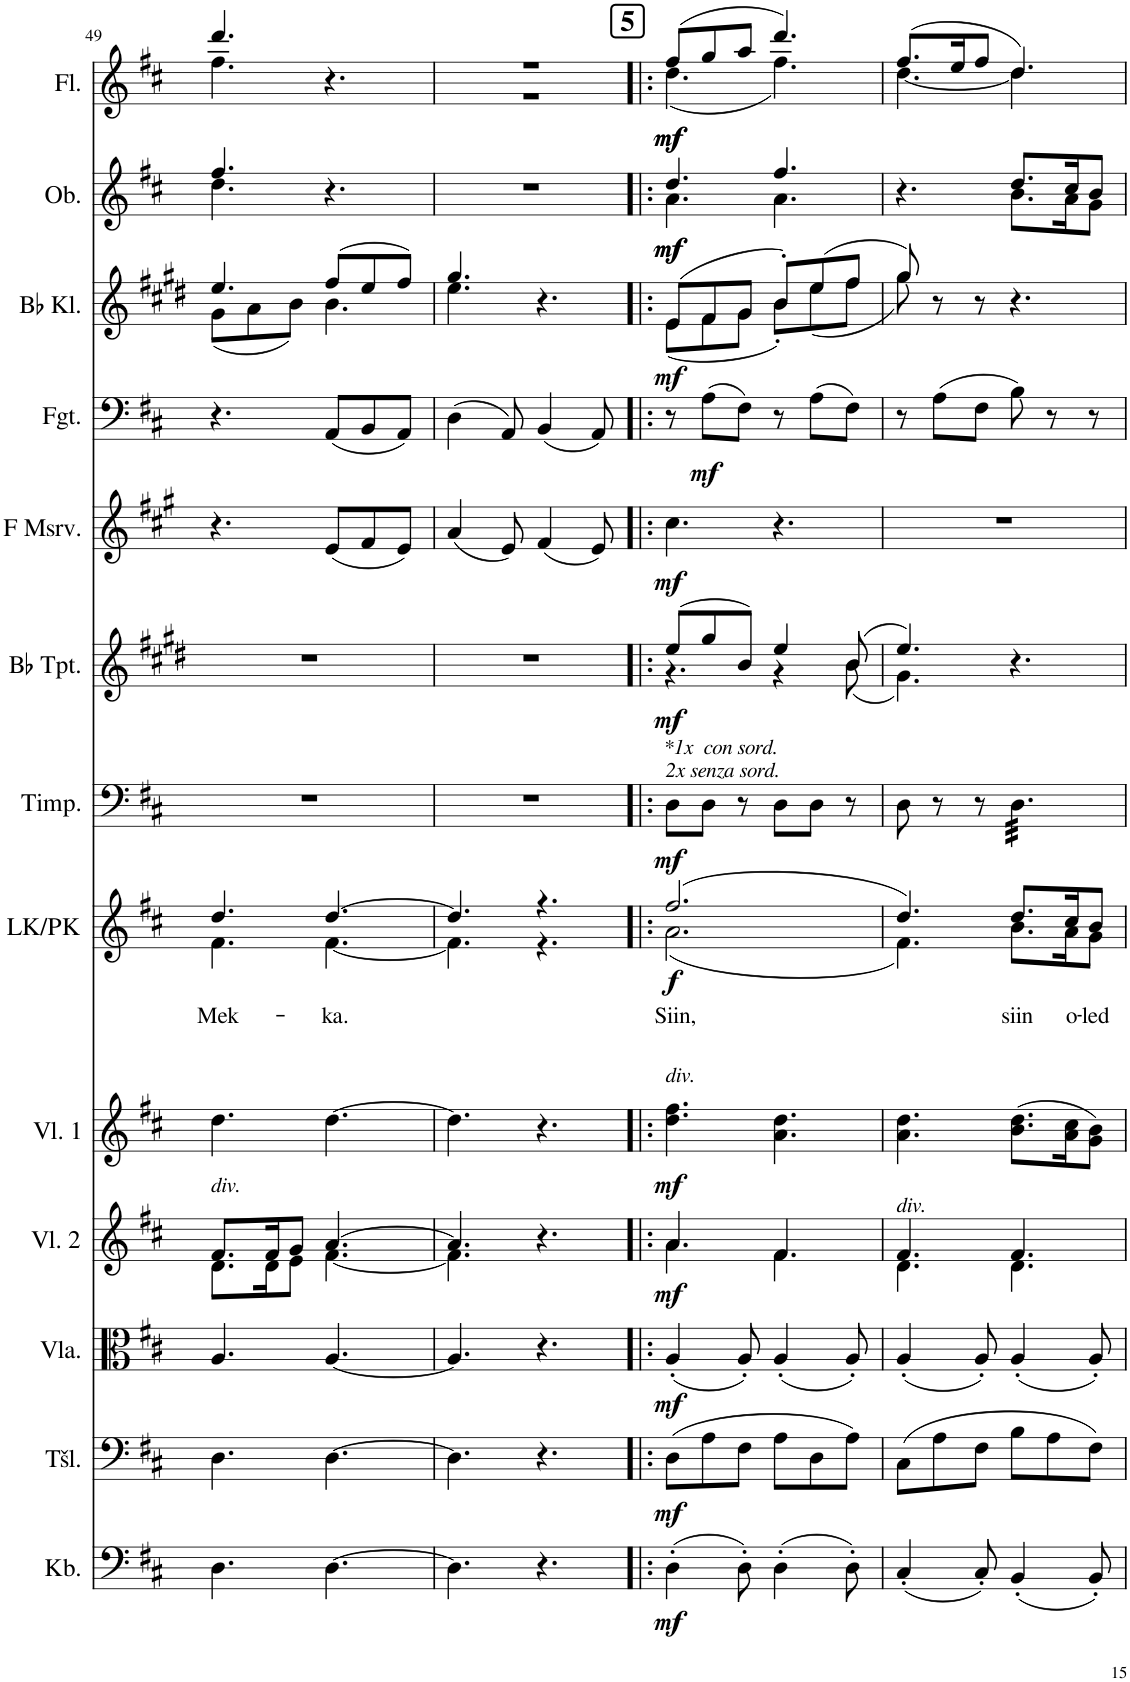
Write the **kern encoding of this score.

**kern	**dynam	**kern	**dynam	**kern	**dynam	**kern	**dynam	**kern	**dynam	**kern	**text	**dynam	**kern	**dynam	**kern	**dynam	**kern	**dynam	**kern	**dynam	**kern	**dynam	**kern	**dynam	**kern	**dynam
*part13	*part13	*part12	*part12	*part11	*part11	*part10	*part10	*part9	*part9	*part8	*part8	*part8	*part7	*part7	*part6	*part6	*part5	*part5	*part4	*part4	*part3	*part3	*part2	*part2	*part1	*part1
*staff13	*staff13	*staff12	*staff12	*staff11	*staff11	*staff10	*staff10	*staff9	*staff9	*staff8	*staff8	*staff8	*staff7	*staff7	*staff6	*staff6	*staff5	*staff5	*staff4	*staff4	*staff3	*staff3	*staff2	*staff2	*staff1	*staff1
*I"Kontrabass	*	*I"Tšello	*	*I"Vioola	*	*I"Viiul 2	*	*I"Viiul 1	*	*I"Laste- ja poistekoor	*	*	*I"Timpan	*	*I"Bb trompet	*	*I"Metsasarv F	*	*I"Fagott	*	*I"Bb klarnet	*	*I"Oboe	*	*I"Flööt	*
*I'Kb.	*	*I'Tšl.	*	*I'Vla.	*	*I'Vl. 2	*	*I'Vl. 1	*	*	*	*	*I'Timp.	*	*I'Bb Tpt.	*	*	*	*I'Fgt.	*	*I'Bb Kl.	*	*I'Ob.	*	*I'Fl.	*
!!LO:PB:g=z
*clefF4	*	*clefF4	*	*clefC3	*	*clefG2	*	*clefG2	*	*clefG2	*	*	*clefF4	*	*clefG2	*	*clefG2	*	*clefF4	*	*clefG2	*	*clefG2	*	*clefG2	*
*Trd7c12	*	*	*	*	*	*	*	*	*	*	*	*	*	*	*Trd1c2	*	*Trd4c7	*	*	*	*Trd1c2	*	*	*	*	*
*k[f#c#]	*	*k[f#c#]	*	*k[f#c#]	*	*k[f#c#]	*	*k[f#c#]	*	*k[f#c#]	*	*	*k[f#c#]	*	*k[f#c#g#d#]	*	*k[f#c#g#]	*	*k[f#c#]	*	*k[f#c#g#d#]	*	*k[f#c#]	*	*k[f#c#]	*
*M6/8	*	*M6/8	*	*M6/8	*	*M6/8	*	*M6/8	*	*M6/8	*	*	*M6/8	*	*M6/8	*	*M6/8	*	*M6/8	*	*M6/8	*	*M6/8	*	*M6/8	*
=49	=49	=49	=49	=49	=49	=49	=49	=49	=49	=49	=49	=49	=49	=49	=49	=49	=49	=49	=49	=49	=49	=49	=49	=49	=49	=49
*	*	*	*	*	*	*^	*	*	*	*	*	*	*	*	*	*	*	*	*	*	*	*	*	*	*	*
!	!	!	!	!	!	!LO:TX:a:i:t=div.	!	!	!	!	!	!	!	!	!	!	!	!	!	!	!	!	!	!	!	!	!
!	!	!	!	!	!	!	!	!	!	!	!	!LO:LY:b	!	!	!	!	!	!	!	!	!	!	!	!	!	!	!
*	*	*	*	*	*	*	*	*	*	*	*^	*	*	*	*	*	*	*	*	*	*	*^	*	*^	*	*^	*
4.D\	.	4.D\	.	4.A/	.	8.f#/L	8.d\L	.	4.dd\	.	4.dd/	4.f#\	Mek-	.	2.r	.	2.r	.	4.r	.	4.r	.	4.ee/	(8g#\L	.	4.ff#/	4.dd\	.	4.ddd/	4.ff#\	.
.	.	.	.	.	.	.	.	.	.	.	.	.	.	.	.	.	.	.	.	.	.	.	.	8a\	.	.	.	.	.	.	.
.	.	.	.	.	.	16f#/K	16d\K	.	.	.	.	.	.	.	.	.	.	.	.	.	.	.	.	.	.	.	.	.	.	.	.
.	.	.	.	.	.	8g/J	8e\J	.	.	.	.	.	.	.	.	.	.	.	.	.	.	.	.	8b\J)	.	.	.	.	.	.	.
!	!	!	!	!	!	!	!	!	!	!	!	!	!LO:LY:b	!	!	!	!	!	!	!	!	!	!	!	!	!	!	!	!	!	!
[4.D\	.	[4.D\	.	[4.A/	.	[4.a/	[4.f#\	.	[4.dd\	.	[4.dd/	[4.f#\	-ka.	.	.	.	.	.	(8e/L	.	(8AA/L	.	(8ff#/L	4.b\	.	4.r	4.ryy	.	4.r	4.ryy	.
.	.	.	.	.	.	.	.	.	.	.	.	.	.	.	.	.	.	.	8f#/	.	8BB/	.	8ee/	.	.	.	.	.	.	.	.
.	.	.	.	.	.	.	.	.	.	.	.	.	.	.	.	.	.	.	8e/J)	.	8AA/J)	.	8ff#/J)	.	.	.	.	.	.	.	.
*	*	*	*	*	*	*	*	*	*	*	*	*	*	*	*	*	*	*	*	*	*	*	*	*	*	*v	*v	*	*	*	*
=50	=50	=50	=50	=50	=50	=50	=50	=50	=50	=50	=50	=50	=50	=50	=50	=50	=50	=50	=50	=50	=50	=50	=50	=50	=50	=50	=50	=50	=50	=50
4.D\]	.	4.D\]	.	4.A/]	.	4.a/]	4.f#\]	.	4.dd\]	.	4.dd/]	4.f#\]	.	.	2.r	.	2.r	.	(4a/	.	(4D\	.	4.gg#/	4.ee\	.	2.r	.	2.r	2.r	.
.	.	.	.	.	.	.	.	.	.	.	.	.	.	.	.	.	.	.	8e/)	.	8AA/)	.	.	.	.	.	.	.	.	.
4.r	.	4.r	.	4.r	.	4.r	4.ryy	.	4.r	.	4.r	4.r	.	.	.	.	.	.	(4f#/	.	(4BB/	.	4.r	4.ryy	.	.	.	.	.	.
.	.	.	.	.	.	.	.	.	.	.	.	.	.	.	.	.	.	.	8e/)	.	8AA/)	.	.	.	.	.	.	.	.	.
!!LO:REH:place=s1:a:B:cj:fs=14:t=5	!!
=51!|:	=51!|:	=51!|:	=51!|:	=51!|:	=51!|:	=51!|:	=51!|:	=51!|:	=51!|:	=51!|:	=51!|:	=51!|:	=51!|:	=51!|:	=51!|:	=51!|:	=51!|:	=51!|:	=51!|:	=51!|:	=51!|:	=51!|:	=51!|:	=51!|:	=51!|:	=51!|:	=51!|:	=51!|:	=51!|:	=51!|:
!	!	!	!	!	!	!	!	!	!	!	!	!	!	!	!	!	!LO:TX:b:i:t=*1x  con sord.	!	!	!	!	!	!	!	!	!	!	!	!	!
!	!	!	!	!	!	!	!	!	!	!	!	!	!	!	!	!	!LO:TX:b:t=2x senza sord.	!	!	!	!	!	!	!	!	!	!	!	!	!
!	!	!	!	!	!	!	!	!	!LO:TX:a:i:t=div.	!	!	!	!	!	!	!	!	!	!	!	!	!	!	!	!	!	!	!	!	!
!	!LO:DY:b	!	!LO:DY:b	!	!LO:DY:b	!	!	!LO:DY:b	!	!LO:DY:b	!	!	!LO:LY:b	!LO:DY:b	!	!LO:DY:b	!	!LO:DY:b	!	!LO:DY:b	!	!	!	!	!LO:DY:b	!	!LO:DY:b	!	!	!
*	*	*	*	*	*	*	*	*	*	*	*	*	*	*	*	*	*^	*	*	*	*	*	*	*	*	*^	*	*	*	*
!	!	!	!	!	!	!	!	!	!	!	!	!	!	!	!	!	!	!	!	!	!	!	!	!	!	!	!	!	!LO:DY:n=1:b	!	!	!LO:DY:b
!	!	!	!	!	!	!	!	!	!	!	!	!	!	!	!	!	!	!	!	!	!	!	!	!	!	!	!	!	!	!	!	!LO:DY:n=1:b
(4D'\	mf	(8D\L	mf	(4A'/	mf	4.a/	4.a\	mf	4.dd\ 4.ff#\	mf	(2.ff#/	(2.a\	Siin,	f	8D\L	mf	(8ee/L	4.r	mf	4.cc#\	mf	8r	.	(8e/L	(8e\L	mf	4.dd/	4.a\	mf mf	(8ff#/L	(4.dd\	mf mf
!	!	!	!	!	!	!	!	!	!	!	!	!	!	!	!	!	!	!	!	!	!	!	!LO:DY:b	!	!	!	!	!	!	!	!	!
.	.	8A\	.	.	.	.	.	.	.	.	.	.	.	.	8D\J	.	8gg#/	.	.	.	.	(8A\L	mf	8f#/	8f#\	.	.	.	.	8gg/	.	.
8D'\)	.	8F#\J	.	8A'/)	.	.	.	.	.	.	.	.	.	.	8r	.	8b/J)	.	.	.	.	8F#\J)	.	8g#/J	8g#\J	.	.	.	.	8aa/J	.	.
(4D'\	.	8A\L	.	(4A'/	.	4.f#/	4.f#\	.	4.a\ 4.dd\	.	.	.	.	.	8D\L	.	4ee/	4r	.	4.r	.	8r	.	8b'/L)	8b'\L)	.	4.ff#/	4.a\	.	4.ddd/)	4.ff#\)	.
.	.	8D\	.	.	.	.	.	.	.	.	.	.	.	.	8D\J	.	.	.	.	.	.	(8A\L	.	(8ee/	(8ee\	.	.	.	.	.	.	.
8D'\)	.	8A\J)	.	8A'/)	.	.	.	.	.	.	.	.	.	.	8r	.	(8b/	(8b\	.	.	.	8F#\J)	.	8ff#/J	8ff#\J	.	.	.	.	.	.	.
=52	=52	=52	=52	=52	=52	=52	=52	=52	=52	=52	=52	=52	=52	=52	=52	=52	=52	=52	=52	=52	=52	=52	=52	=52	=52	=52	=52	=52	=52	=52	=52	=52
!	!	!	!	!	!	!LO:TX:a:i:t=div.	!	!	!	!	!	!	!	!	!	!	!	!	!	!	!	!	!	!	!	!	!	!	!	!	!	!
(4C#'/	.	(8C#\L	.	(4A'/	.	4.f#/	4.d\	.	4.a\ 4.dd\	.	4.dd/)	4.f#\)	.	.	8D\	.	4.ee/)	4.g#\)	.	2.r	.	8r	.	8gg#/)	8gg#\)	.	4.r	4.ryy	.	(8.ff#/L	[4.dd\	.
.	.	8A\	.	.	.	.	.	.	.	.	.	.	.	.	8r	.	.	.	.	.	.	(8A\L	.	8r	8ryy	.	.	.	.	.	.	.
.	.	.	.	.	.	.	.	.	.	.	.	.	.	.	.	.	.	.	.	.	.	.	.	.	.	.	.	.	.	16ee/K	.	.
8C#'/)	.	8F#\J	.	8A'/)	.	.	.	.	.	.	.	.	.	.	8r	.	.	.	.	.	.	8F#\J	.	8r	8ryy	.	.	.	.	8ff#/J	.	.
!	!	!	!	!	!	!	!	!	!	!	!	!	!LO:LY:b	!	!	!	!	!	!	!	!	!	!	!	!	!	!	!	!	!	!	!
*	*	*	*	*	*	*	*	*	*	*	*	*	*	*	*tremolo	*	*	*	*	*	*	*	*	*	*	*	*	*	*	*	*	*
(4BB'/	.	8B\L	.	(4A'/	.	4.f#/	4.d\	.	(8.b\ 8.dd\L	.	8.dd/L	8.b\L	siin	.	32D\LLL	.	4.r	4.ryy	.	.	.	8B\)	.	4.r	4.ryy	.	8.dd/L	8.b\L	.	4.dd/)	4.dd\]	.
.	.	.	.	.	.	.	.	.	.	.	.	.	.	.	32D\	.	.	.	.	.	.	.	.	.	.	.	.	.	.	.	.	.
.	.	.	.	.	.	.	.	.	.	.	.	.	.	.	32D\	.	.	.	.	.	.	.	.	.	.	.	.	.	.	.	.	.
.	.	.	.	.	.	.	.	.	.	.	.	.	.	.	32D\	.	.	.	.	.	.	.	.	.	.	.	.	.	.	.	.	.
.	.	8A\	.	.	.	.	.	.	.	.	.	.	.	.	32D\	.	.	.	.	.	.	8r	.	.	.	.	.	.	.	.	.	.
.	.	.	.	.	.	.	.	.	.	.	.	.	.	.	32D\	.	.	.	.	.	.	.	.	.	.	.	.	.	.	.	.	.
!	!	!	!	!	!	!	!	!	!	!	!	!	!LO:LY:b	!	!	!	!	!	!	!	!	!	!	!	!	!	!	!	!	!	!	!
.	.	.	.	.	.	.	.	.	16a\ 16cc#\K	.	16cc#/K	16a\K	o-	.	32D\	.	.	.	.	.	.	.	.	.	.	.	16cc#/K	16a\K	.	.	.	.
.	.	.	.	.	.	.	.	.	.	.	.	.	.	.	32D\	.	.	.	.	.	.	.	.	.	.	.	.	.	.	.	.	.
!	!	!	!	!	!	!	!	!	!	!	!	!	!LO:LY:b	!	!	!	!	!	!	!	!	!	!	!	!	!	!	!	!	!	!	!
8BB'/)	.	8F#\J)	.	8A'/)	.	.	.	.	8g\ 8b\J)	.	8b/J	8g\J	-led	.	32D\	.	.	.	.	.	.	8r	.	.	.	.	8b/J	8g\J	.	.	.	.
.	.	.	.	.	.	.	.	.	.	.	.	.	.	.	32D\	.	.	.	.	.	.	.	.	.	.	.	.	.	.	.	.	.
.	.	.	.	.	.	.	.	.	.	.	.	.	.	.	32D\	.	.	.	.	.	.	.	.	.	.	.	.	.	.	.	.	.
.	.	.	.	.	.	.	.	.	.	.	.	.	.	.	32D\JJJ	.	.	.	.	.	.	.	.	.	.	.	.	.	.	.	.	.
*	*	*	*	*	*	*	*	*	*	*	*	*	*	*	*Xtremolo	*	*	*	*	*	*	*	*	*	*	*	*	*	*	*	*	*
*	*	*	*	*	*	*	*	*	*	*	*	*	*	*	*	*	*	*	*	*	*	*	*	*v	*v	*	*	*	*	*v	*v	*
*	*	*	*	*	*	*v	*v	*	*	*	*v	*v	*	*	*	*	*v	*v	*	*	*	*	*	*	*	*v	*v	*	*	*
=	=	=	=	=	=	=	=	=	=	=	=	=	=	=	=	=	=	=	=	=	=	=	=	=	=	=
*-	*-	*-	*-	*-	*-	*-	*-	*-	*-	*-	*-	*-	*-	*-	*-	*-	*-	*-	*-	*-	*-	*-	*-	*-	*-	*-
